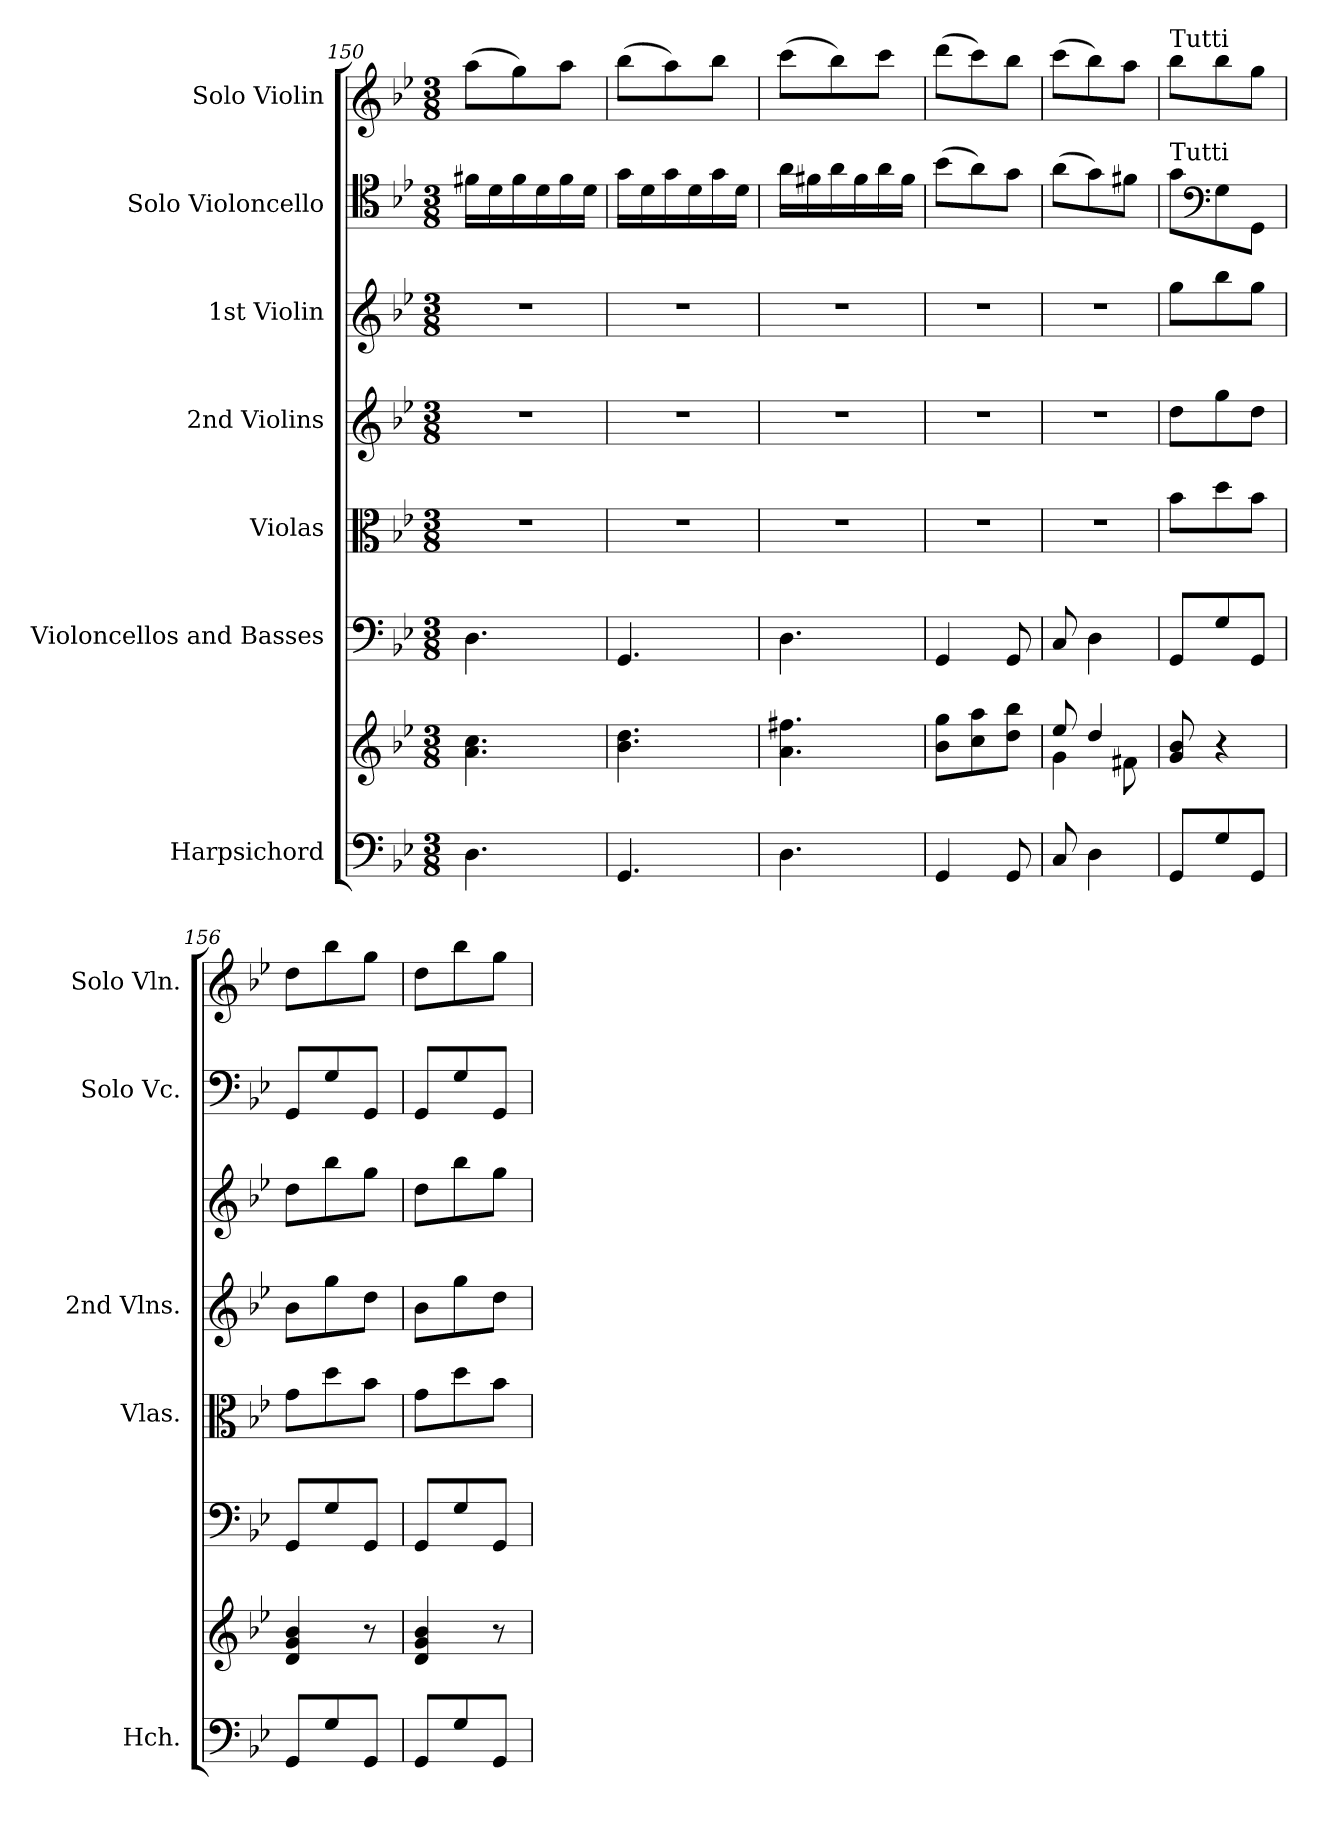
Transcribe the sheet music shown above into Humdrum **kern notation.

**kern	**kern	**kern	**kern	**kern	**kern	**kern	**kern
*part7	*part7	*part6	*part5	*part4	*part3	*part2	*part1
*staff8	*staff7	*staff6	*staff5	*staff4	*staff3	*staff2	*staff1
*I"Harpsichord	*	*I"Violoncellos and Basses	*I"Violas	*I"2nd Violins	*I"1st Violin	*I"Solo Violoncello	*I"Solo Violin
*I'Hch.	*	*	*I'Vlas.	*I'2nd Vlns.	*	*I'Solo Vc.	*I'Solo Vln.
*clefF4	*clefG2	*clefF4	*clefC3	*clefG2	*clefG2	*clefC4	*clefG2
*k[b-e-]	*k[b-e-]	*k[b-e-]	*k[b-e-]	*k[b-e-]	*k[b-e-]	*k[b-e-]	*k[b-e-]
*M3/8	*M3/8	*M3/8	*M3/8	*M3/8	*M3/8	*M3/8	*M3/8
=150	=150	=150	=150	=150	=150	=150	=150
4.D\	4.a\ 4.cc\	4.D\	4.r	4.r	4.r	16f#X\LL	(>8aa\L
.	.	.	.	.	.	16d\	.
.	.	.	.	.	.	16f#\	8gg\)
.	.	.	.	.	.	16d\	.
.	.	.	.	.	.	16f#\	8aa\J
.	.	.	.	.	.	16d\JJ	.
=151	=151	=151	=151	=151	=151	=151	=151
4.GG/	4.b-\ 4.dd\	4.GG/	4.r	4.r	4.r	16g\LL	(>8bb-\L
.	.	.	.	.	.	16d\	.
.	.	.	.	.	.	16g\	8aa\)
.	.	.	.	.	.	16d\	.
.	.	.	.	.	.	16g\	8bb-\J
.	.	.	.	.	.	16d\JJ	.
=152	=152	=152	=152	=152	=152	=152	=152
4.D\	4.a\ 4.ff#X\	4.D\	4.r	4.r	4.r	16a\LL	(>8ccc\L
.	.	.	.	.	.	16f#X\	.
.	.	.	.	.	.	16a\	8bb-\)
.	.	.	.	.	.	16f#\	.
.	.	.	.	.	.	16a\	8ccc\J
.	.	.	.	.	.	16f#\JJ	.
=153	=153	=153	=153	=153	=153	=153	=153
4GG/	8b-\ 8gg\L	4GG/	4.r	4.r	4.r	(>8b-\L	(>8ddd\L
.	8cc\ 8aa\	.	.	.	.	8a\)	8ccc\)
8GG/	8dd\ 8bb-\J	8GG/	.	.	.	8g\J	8bb-\J
=154	=154	=154	=154	=154	=154	=154	=154
*	*^	*	*	*	*	*	*
8C/	8ee-/	4g\	8C/	4.r	4.r	4.r	(>8a\L	(>8ccc\L
4D\	4dd/	.	4D\	.	.	.	8g\)	8bb-\)
.	.	8f#X\	.	.	.	.	8f#X\J	8aa\J
=155	=155	=155	=155	=155	=155	=155	=155	=155
!	!	!	!	!	!	!	!	!LO:TX:a:t=Tutti
!	!	!	!	!	!	!	!LO:TX:a:t=Tutti	!
*	*v	*v	*	*	*	*	*	*
8GG/L	8g/ 8b-/	8GG/L	8b-\L	8dd\L	8gg\L	8g\L	8bb-\L
*	*	*	*	*	*	*clefF4	*
8G/	4r	8G/	8dd\	8gg\	8bb-\	8G\	8bb-\
8GG/J	.	8GG/J	8b-\J	8dd\J	8gg\J	8GG\J	8gg\J
=156	=156	=156	=156	=156	=156	=156	=156
8GG/L	4d/ 4g/ 4b-/	8GG/L	8g\L	8b-\L	8dd\L	8GG/L	8dd\L
8G/	.	8G/	8dd\	8gg\	8bb-\	8G/	8bb-\
8GG/J	8r	8GG/J	8b-\J	8dd\J	8gg\J	8GG/J	8gg\J
=157	=157	=157	=157	=157	=157	=157	=157
8GG/L	4d/ 4g/ 4b-/	8GG/L	8g\L	8b-\L	8dd\L	8GG/L	8dd\L
8G/	.	8G/	8dd\	8gg\	8bb-\	8G/	8bb-\
8GG/J	8r	8GG/J	8b-\J	8dd\J	8gg\J	8GG/J	8gg\J
=	=	=	=	=	=	=	=
*-	*-	*-	*-	*-	*-	*-	*-
